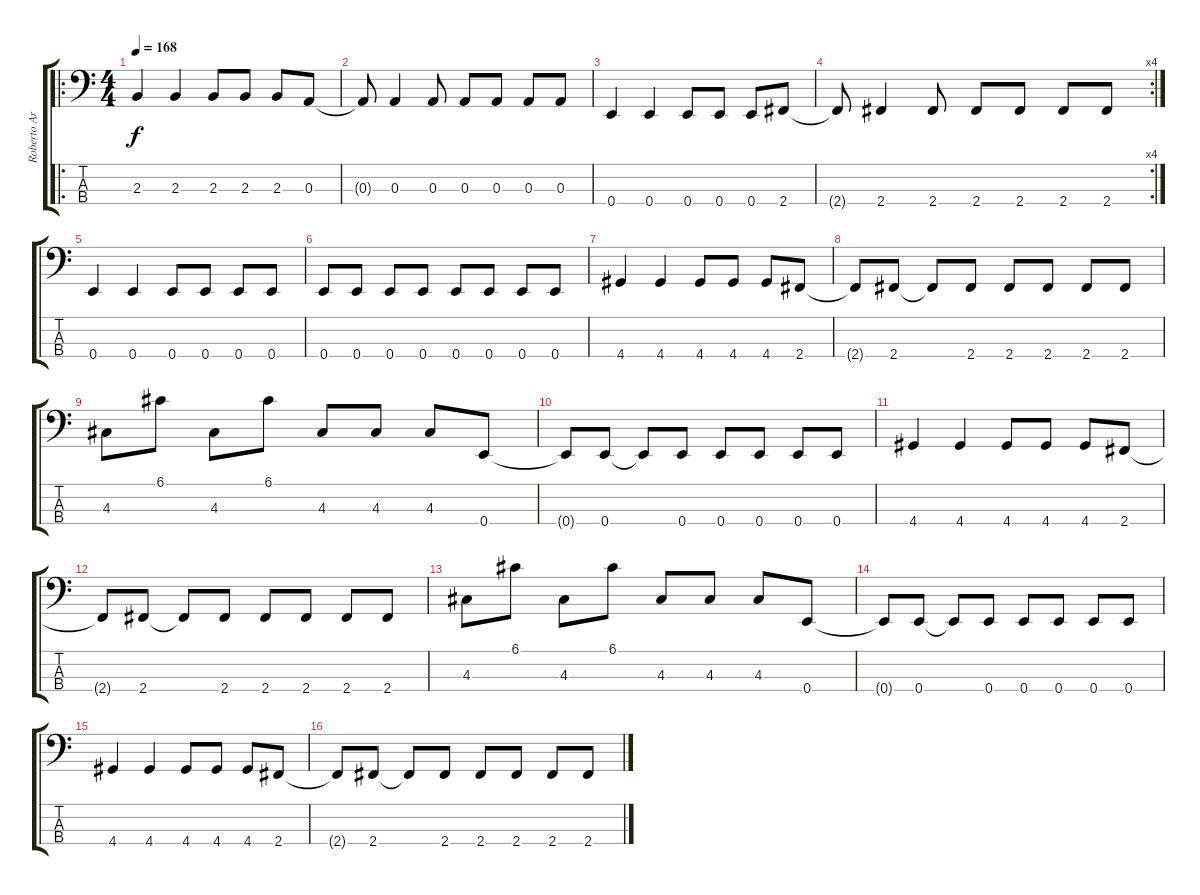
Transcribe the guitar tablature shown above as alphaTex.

\track ("Roberto Arancibia" "Roberto Ar") {instrument electricbassfinger}
\staff {score tabs}
\tuning (G2 D2 A1 E1) {hide}
\ro
\ts (4 4)
\tempo 168
\clef f4
\ks c
2.3.4{dy f} 2.3.4 2.3.8 2.3.8 2.3.8 0.3.8 |
0.3{t}.8 0.3.4 0.3.8 0.3.8 0.3.8 0.3.8 0.3.8 |
0.4.4 0.4.4 0.4.8 0.4.8 0.4.8 2.4.8 |
\rc 4
2.4{t}.8 2.4.4 2.4.8 2.4.8 2.4.8 2.4.8 2.4.8 |
0.4.4 0.4.4 0.4.8 0.4.8 0.4.8 0.4.8 |
0.4.8 0.4.8 0.4.8 0.4.8 0.4.8 0.4.8 0.4.8 0.4.8 |
4.4.4 4.4.4 4.4.8 4.4.8 4.4.8 2.4.8 |
2.4{t}.8 2.4.8 2.4{t}.8 2.4.8 2.4.8 2.4.8 2.4.8 2.4.8 |
4.3.8 6.1.8 4.3.8 6.1.8 4.3.8 4.3.8 4.3.8 0.4.8 |
0.4{t}.8 0.4.8 0.4{t}.8 0.4.8 0.4.8 0.4.8 0.4.8 0.4.8 |
4.4.4 4.4.4 4.4.8 4.4.8 4.4.8 2.4.8 |
2.4{t}.8 2.4.8 2.4{t}.8 2.4.8 2.4.8 2.4.8 2.4.8 2.4.8 |
4.3.8 6.1.8 4.3.8 6.1.8 4.3.8 4.3.8 4.3.8 0.4.8 |
0.4{t}.8 0.4.8 0.4{t}.8 0.4.8 0.4.8 0.4.8 0.4.8 0.4.8 |
4.4.4 4.4.4 4.4.8 4.4.8 4.4.8 2.4.8 |
2.4{t}.8 2.4.8 2.4{t}.8 2.4.8 2.4.8 2.4.8 2.4.8 2.4.8
